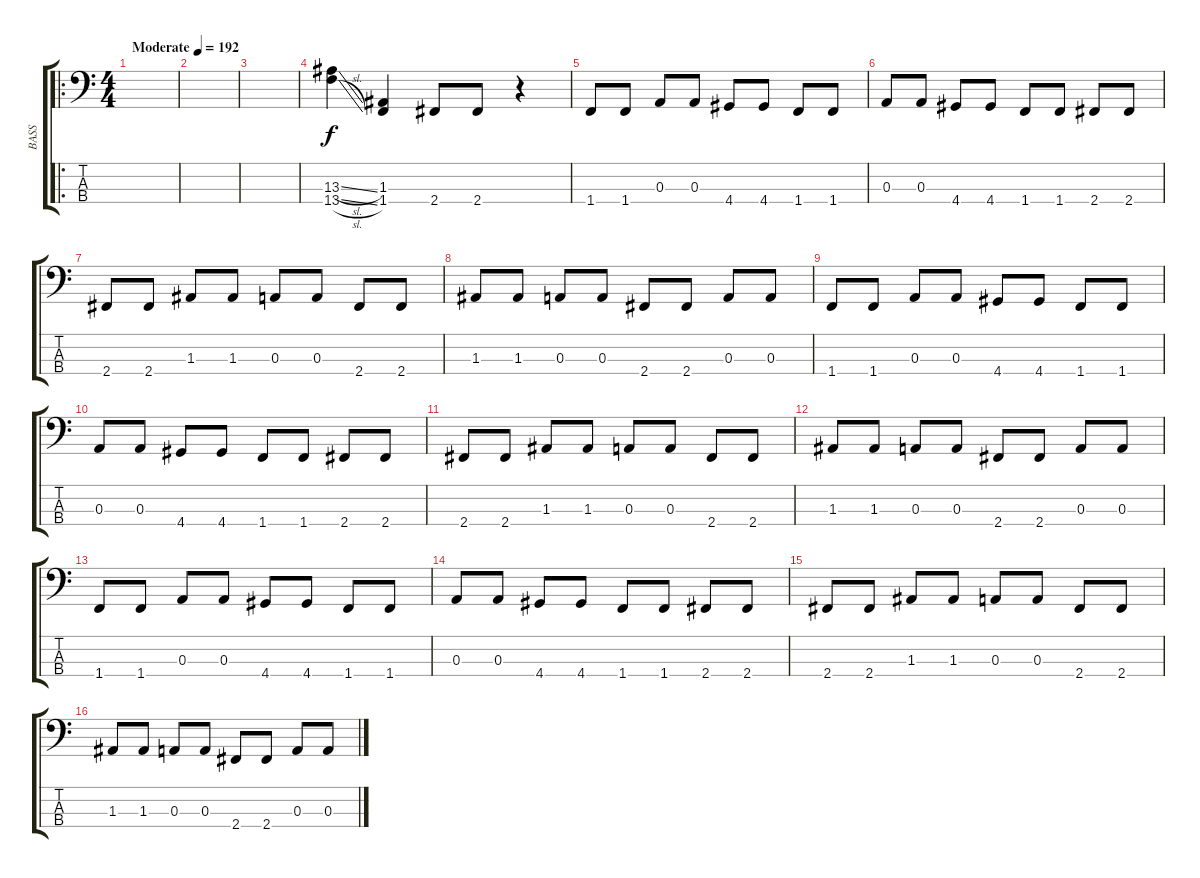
\track ("BASS" "BASS") {instrument electricbasspick}
\staff {score tabs}
\tuning (G2 D2 A1 E1) {hide}
\ro
\ts (4 4)
\tempo (192 "Moderate")
\clef f4
\ks c
|
|
|
(13.3{sl} 13.4{sl}).4 (1.3 1.4).4 2.4.8 2.4.8 r.4 |
1.4.8 1.4.8 0.3.8 0.3.8 4.4.8 4.4.8 1.4.8 1.4.8 |
0.3.8 0.3.8 4.4.8 4.4.8 1.4.8 1.4.8 2.4.8 2.4.8 |
2.4.8 2.4.8 1.3.8 1.3.8 0.3.8 0.3.8 2.4.8 2.4.8 |
1.3.8 1.3.8 0.3.8 0.3.8 2.4.8 2.4.8 0.3.8 0.3.8 |
1.4.8 1.4.8 0.3.8 0.3.8 4.4.8 4.4.8 1.4.8 1.4.8 |
0.3.8 0.3.8 4.4.8 4.4.8 1.4.8 1.4.8 2.4.8 2.4.8 |
2.4.8 2.4.8 1.3.8 1.3.8 0.3.8 0.3.8 2.4.8 2.4.8 |
1.3.8 1.3.8 0.3.8 0.3.8 2.4.8 2.4.8 0.3.8 0.3.8 |
1.4.8 1.4.8 0.3.8 0.3.8 4.4.8 4.4.8 1.4.8 1.4.8 |
0.3.8 0.3.8 4.4.8 4.4.8 1.4.8 1.4.8 2.4.8 2.4.8 |
2.4.8 2.4.8 1.3.8 1.3.8 0.3.8 0.3.8 2.4.8 2.4.8 |
1.3.8 1.3.8 0.3.8 0.3.8 2.4.8 2.4.8 0.3.8 0.3.8
